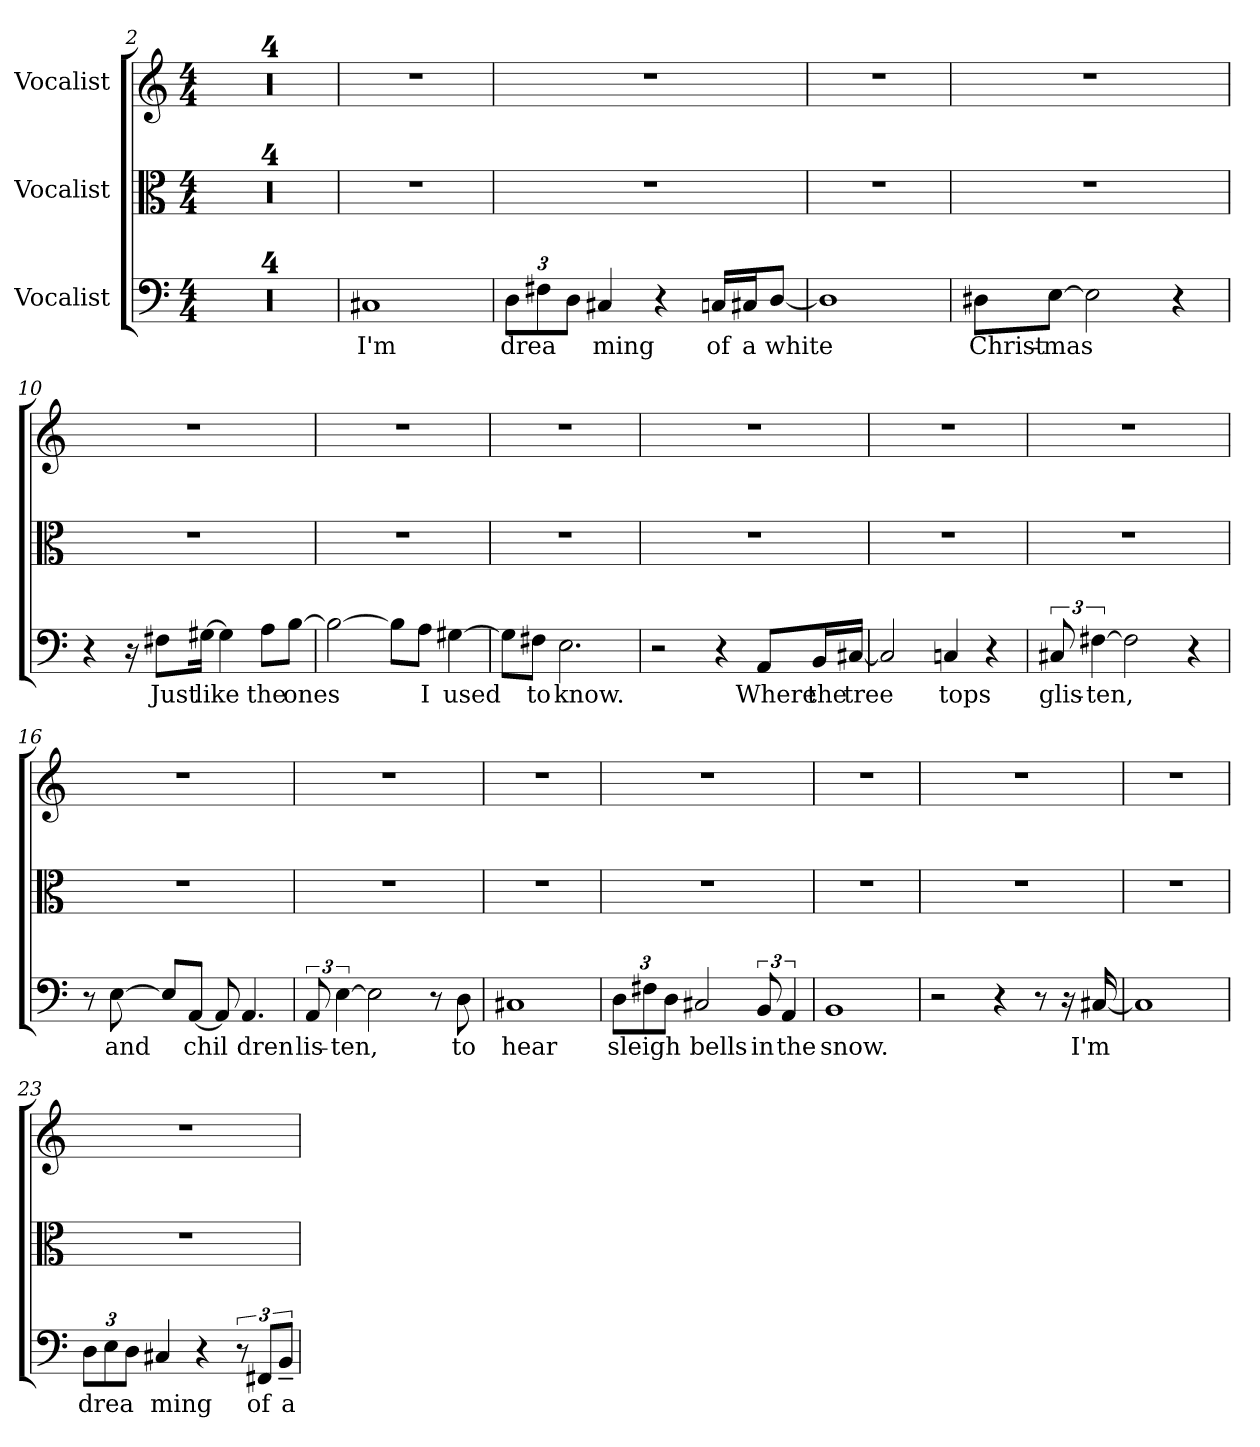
**kern	**text	**kern	**kern
*part3	*part3	*part2	*part1
*staff3	*staff3	*staff2	*staff1
*I"Vocalist	*	*I"Vocalist	*I"Vocalist
*clefF4	*	*clefC3	*clefG2
*M4/4	*	*M4/4	*M4/4
=2	=2	=2	=2
*clefF4	*	*clefC3	*clefG2
*M4/4	*	*M4/4	*M4/4
1r	.	1r	1r
=3	=3	=3	=3
1r	.	1r	1r
=4	=4	=4	=4
1r	.	1r	1r
=5	=5	=5	=5
1r	.	1r	1r
=6	=6	=6	=6
1C#X	I'm	1r	1r
=7	=7	=7	=7
12D\L	drea-	1r	1r
12F#X\	_	.	.
12D\J	_	.	.
4C#X	-ming	.	.
4r	.	.	.
16Cn/LL	of	.	.
16C#X/J	a	.	.
[8D/J	white	.	.
=8	=8	=8	=8
1D]	_	1r	1r
=9	=9	=9	=9
8D#X\L	Christ-	1r	1r
[8E\J	-mas	.	.
2E]	_	.	.
4r	.	.	.
=10	=10	=10	=10
4r	.	1r	1r
16r	.	.	.
8F#X\L	Just	.	.
[16G#X\Jk	like	.	.
4G#]	_	.	.
8A\L	the	.	.
[8B\J	ones	.	.
=11	=11	=11	=11
2B_	_	1r	1r
8B\L]	_	.	.
8A\J	I	.	.
[4G#X	used	.	.
=12	=12	=12	=12
8G#\L]	_	1r	1r
8F#X\J	to	.	.
2.E	know.	.	.
=13	=13	=13	=13
2r	.	1r	1r
4r	.	.	.
8AA/L	Where	.	.
16BB/L	the	.	.
[16C#X/JJ	tree	.	.
=14	=14	=14	=14
2C#]	_	1r	1r
4Cn	tops	.	.
4r	.	.	.
=15	=15	=15	=15
12C#X	glis-	1r	1r
[6F#X	-ten,	.	.
2F#]	_	.	.
4r	.	.	.
=16	=16	=16	=16
8r	.	1r	1r
[8E	and	.	.
8E/L]	_	.	.
[8AA/J	chil-	.	.
8AA]	_	.	.
4.AA	-dren	.	.
=17	=17	=17	=17
12AA	lis-	1r	1r
[6E	-ten,	.	.
2E]	_	.	.
8r	.	.	.
8D	to	.	.
=18	=18	=18	=18
1C#X	hear	1r	1r
=19	=19	=19	=19
12D\L	sleigh	1r	1r
12F#X\	_	.	.
12D\J	_	.	.
2C#X	bells	.	.
12BB	in	.	.
6AA	the	.	.
=20	=20	=20	=20
1BB	snow.	1r	1r
=21	=21	=21	=21
2r	.	1r	1r
4r	.	.	.
8r	.	.	.
16r	.	.	.
[16C#X	I'm	.	.
=22	=22	=22	=22
1C#]	_	1r	1r
=23	=23	=23	=23
12D\L	drea-	1r	1r
12E\	_	.	.
12D\J	_	.	.
4C#X	-ming	.	.
4r	.	.	.
12r	.	.	.
12FF#X/L	of	.	.
12BB~/J	a	.	.
=	=	=	=
*-	*-	*-	*-
